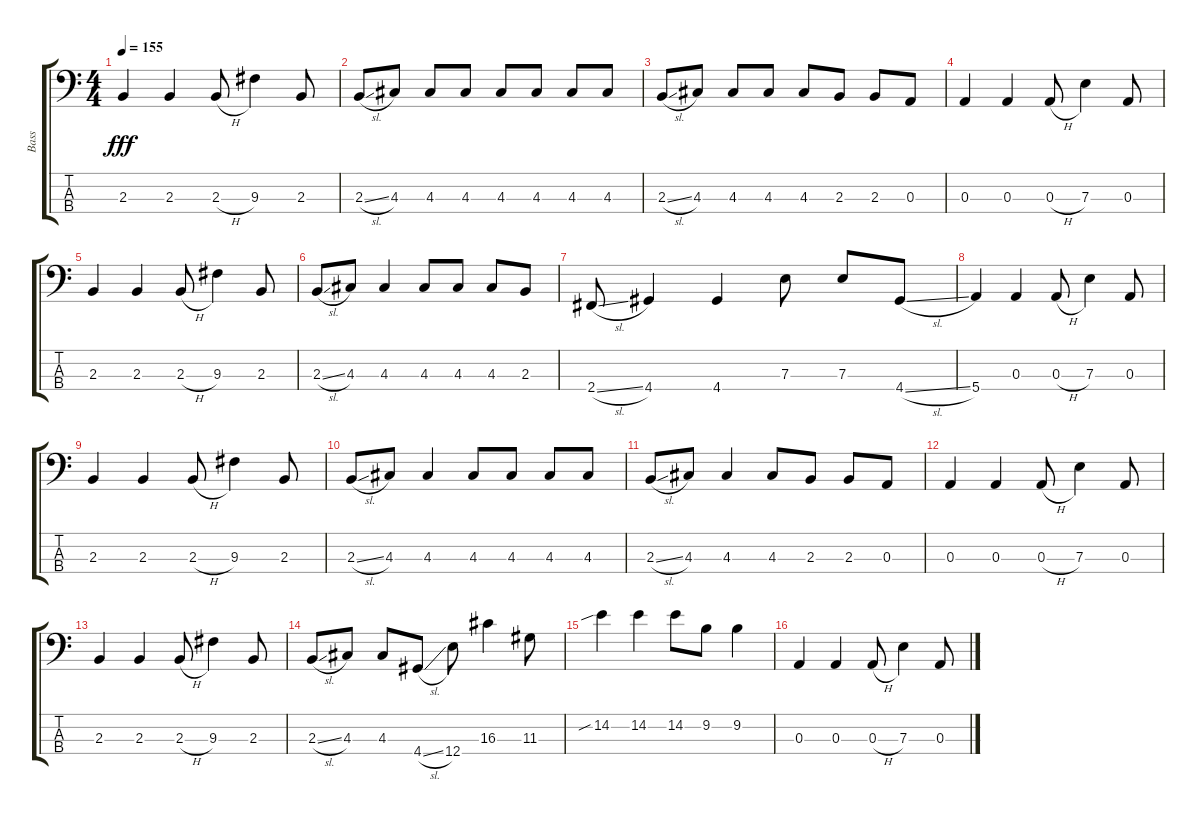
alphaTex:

\track ("Bass " "Bass ") {instrument electricbasspick}
\staff {score tabs}
\tuning (G2 D2 A1 E1) {hide}
\ts (4 4)
\tempo 155
\clef f4
\ks c
2.3.4{dy fff} 2.3.4 2.3{h}.8 9.3.4 2.3.8 |
2.3{sl}.8 4.3.8 4.3.8 4.3.8 4.3.8 4.3.8 4.3.8 4.3.8 |
2.3{sl}.8 4.3.8 4.3.8 4.3.8 4.3.8 2.3.8 2.3.8 0.3.8 |
0.3.4 0.3.4 0.3{h}.8 7.3.4 0.3.8 |
2.3.4 2.3.4 2.3{h}.8 9.3.4 2.3.8 |
2.3{sl}.8 4.3.8 4.3.4 4.3.8 4.3.8 4.3.8 2.3.8 |
2.4{sl}.8 4.4.4 4.4.4 7.3.8 7.3.8 4.4{sl}.8 |
5.4.4 0.3.4 0.3{h}.8 7.3.4 0.3.8 |
2.3.4 2.3.4 2.3{h}.8 9.3.4 2.3.8 |
2.3{sl}.8 4.3.8 4.3.4 4.3.8 4.3.8 4.3.8 4.3.8 |
2.3{sl}.8 4.3.8 4.3.4 4.3.8 2.3.8 2.3.8 0.3.8 |
0.3.4 0.3.4 0.3{h}.8 7.3.4 0.3.8 |
2.3.4 2.3.4 2.3{h}.8 9.3.4 2.3.8 |
2.3{sl}.8 4.3.8 4.3.8 4.4{sl}.8 12.4.8 16.3.4 11.3.8 |
14.2{sib}.4 14.2.4 14.2.8 9.2.8 9.2.4 |
0.3.4 0.3.4 0.3{h}.8 7.3.4 0.3.8
